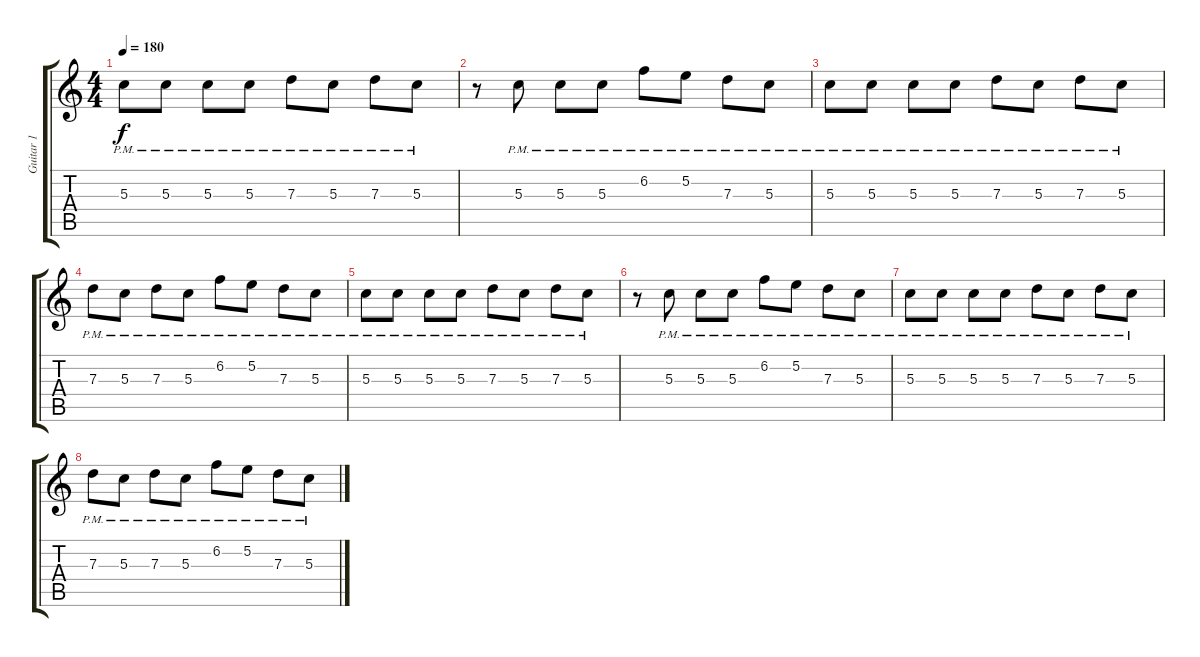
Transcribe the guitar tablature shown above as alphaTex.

\track ("Guitar 1" "Guitar 1") {instrument distortionguitar}
\staff {score tabs}
\tuning (E4 B3 G3 D3 A2 E2) {hide}
\ts (4 4)
\tempo 180
\clef g2
\ks c
5.3{pm}.8{dy f} 5.3{pm}.8 5.3{pm}.8 5.3{pm}.8 7.3{pm}.8 5.3{pm}.8 7.3{pm}.8 5.3{pm}.8 |
r.8 5.3{pm}.8 5.3{pm}.8 5.3{pm}.8 6.2{pm}.8 5.2{pm}.8 7.3{pm}.8 5.3{pm}.8 |
5.3{pm}.8 5.3{pm}.8 5.3{pm}.8 5.3{pm}.8 7.3{pm}.8 5.3{pm}.8 7.3{pm}.8 5.3{pm}.8 |
7.3{pm}.8 5.3{pm}.8 7.3{pm}.8 5.3{pm}.8 6.2{pm}.8 5.2{pm}.8 7.3{pm}.8 5.3{pm}.8 |
5.3{pm}.8 5.3{pm}.8 5.3{pm}.8 5.3{pm}.8 7.3{pm}.8 5.3{pm}.8 7.3{pm}.8 5.3{pm}.8 |
r.8 5.3{pm}.8 5.3{pm}.8 5.3{pm}.8 6.2{pm}.8 5.2{pm}.8 7.3{pm}.8 5.3{pm}.8 |
5.3{pm}.8 5.3{pm}.8 5.3{pm}.8 5.3{pm}.8 7.3{pm}.8 5.3{pm}.8 7.3{pm}.8 5.3{pm}.8 |
7.3{pm}.8 5.3{pm}.8 7.3{pm}.8 5.3{pm}.8 6.2{pm}.8 5.2{pm}.8 7.3{pm}.8 5.3{pm}.8
